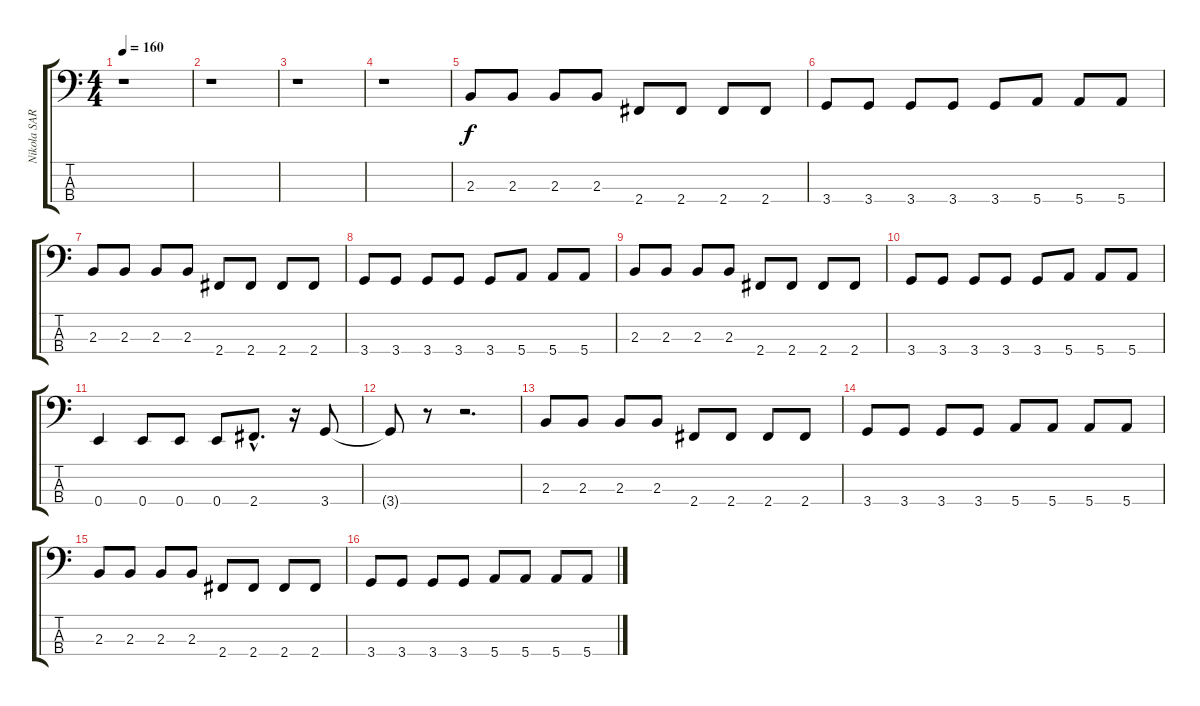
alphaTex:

\track ("Nikola SARCEVIC" "Nikola SAR") {instrument electricbasspick}
\staff {score tabs}
\tuning (G2 D2 A1 E1) {hide}
\ts (4 4)
\tempo 160
\clef f4
\ks c
r.1{dy f instrument electricbasspick} |
r.1 |
r.1 |
r.1 |
2.3.8 2.3.8 2.3.8 2.3.8 2.4.8 2.4.8 2.4.8 2.4.8 |
3.4.8 3.4.8 3.4.8 3.4.8 3.4.8 5.4.8 5.4.8 5.4.8 |
2.3.8 2.3.8 2.3.8 2.3.8 2.4.8 2.4.8 2.4.8 2.4.8 |
3.4.8 3.4.8 3.4.8 3.4.8 3.4.8 5.4.8 5.4.8 5.4.8 |
2.3.8 2.3.8 2.3.8 2.3.8 2.4.8 2.4.8 2.4.8 2.4.8 |
3.4.8 3.4.8 3.4.8 3.4.8 3.4.8 5.4.8 5.4.8 5.4.8 |
0.4.4 0.4.8 0.4.8 0.4.8 2.4{hac}.8{d} r.16 3.4.8 |
3.4{t}.8 r.8 r.2{d} |
2.3.8 2.3.8 2.3.8 2.3.8 2.4.8 2.4.8 2.4.8 2.4.8 |
3.4.8 3.4.8 3.4.8 3.4.8 5.4.8 5.4.8 5.4.8 5.4.8 |
2.3.8 2.3.8 2.3.8 2.3.8 2.4.8 2.4.8 2.4.8 2.4.8 |
3.4.8 3.4.8 3.4.8 3.4.8 5.4.8 5.4.8 5.4.8 5.4.8
